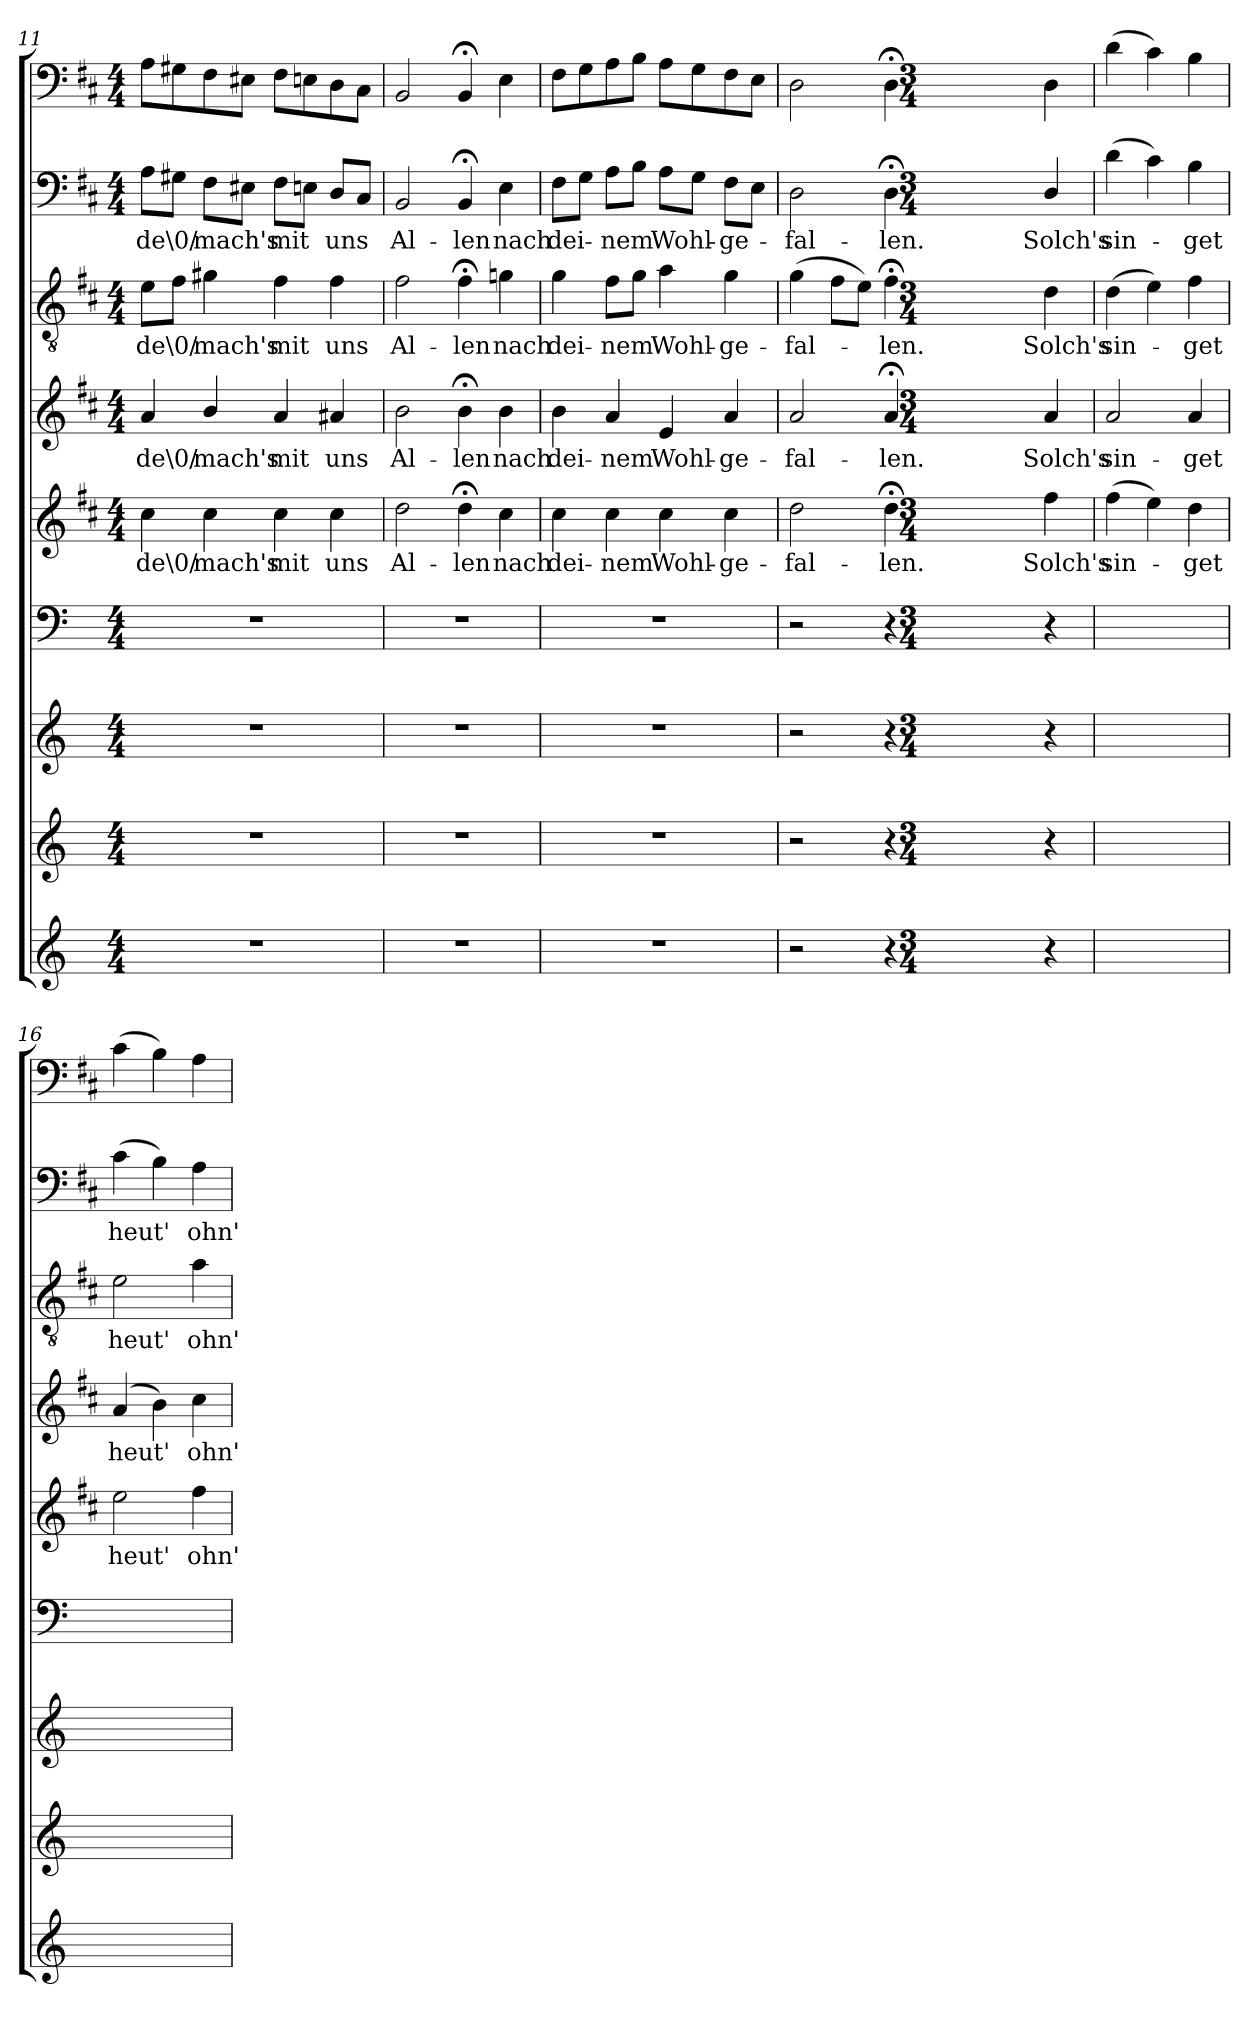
**kern	**kern	**kern	**kern	**kern	**text	**kern	**text	**kern	**text	**kern	**text	**kern
*part9	*part8	*part7	*part6	*part5	*part5	*part4	*part4	*part3	*part3	*part2	*part2	*part1
*staff9	*staff8	*staff7	*staff6	*staff5	*staff5	*staff4	*staff4	*staff3	*staff3	*staff2	*staff2	*staff1
*clefG2	*clefG2	*clefG2	*clefF4	*clefG2	*	*clefG2	*	*clefGv2	*	*clefF4	*	*clefF4
*k[]	*k[]	*k[]	*k[]	*k[f#c#]	*	*k[f#c#]	*	*k[f#c#]	*	*k[f#c#]	*	*k[f#c#]
*M4/4	*M4/4	*M4/4	*M4/4	*M4/4	*	*M4/4	*	*M4/4	*	*M4/4	*	*M4/4
=11	=11	=11	=11	=11	=11	=11	=11	=11	=11	=11	=11	=11
1r	1r	1r	1r	4cc#\	-de\0/	4a/	-de\0/	8e\L	-de\0/	8A\L	-de\0/	8A\L
.	.	.	.	.	.	.	.	8f#\J	.	8G#X\J	.	8G#X\
.	.	.	.	4cc#\	mach's	4b/	mach's	4g#X\	mach's	8F#\L	mach's	8F#\
.	.	.	.	.	.	.	.	.	.	8E#X\J	.	8E#X\J
.	.	.	.	4cc#\	mit	4a/	mit	4f#\	mit	8F#\L	mit	8F#\L
.	.	.	.	.	.	.	.	.	.	8En\J	.	8En\
.	.	.	.	4cc#\	uns	4a#X/	uns	4f#\	uns	8D/L	uns	8D\
.	.	.	.	.	.	.	.	.	.	8C#/J	.	8C#\J
=12	=12	=12	=12	=12	=12	=12	=12	=12	=12	=12	=12	=12
1r	1r	1r	1r	2dd\	Al-	2b\	Al-	2f#\	Al-	2BB/	Al-	2BB/
.	.	.	.	4dd;<\	-len	4b;<\	-len	4f#;<\	-len	4BB;</	-len	4BB;</
.	.	.	.	4cc#\	nach	4b\	nach	4gn\	nach	4E\	nach	4E\
=13	=13	=13	=13	=13	=13	=13	=13	=13	=13	=13	=13	=13
1r	1r	1r	1r	4cc#\	dei-	4b\	dei-	4g\	dei-	8F#\L	dei-	8F#\L
.	.	.	.	.	.	.	.	.	.	8G\J	.	8G\
.	.	.	.	4cc#\	-nem	4a/	-nem	8f#\L	-nem	8A\L	-nem	8A\
.	.	.	.	.	.	.	.	8g\J	.	8B\J	.	8B\J
.	.	.	.	4cc#\	Wohl-	4e/	Wohl-	4a\	Wohl-	8A\L	Wohl-	8A\L
.	.	.	.	.	.	.	.	.	.	8G\J	.	8G\
.	.	.	.	4cc#\	-ge-	4a/	-ge-	4g\	-ge-	8F#\L	-ge-	8F#\
.	.	.	.	.	.	.	.	.	.	8E\J	.	8E\J
=14	=14	=14	=14	=14	=14	=14	=14	=14	=14	=14	=14	=14
2r	2r	2r	2r	2dd\	-fal-	2a/	-fal-	(4g\	-fal-	2D\	-fal-	2D\
.	.	.	.	.	.	.	.	8f#\L	.	.	.	.
.	.	.	.	.	.	.	.	8e\J)	.	.	.	.
4r	4r	4r	4r	4dd;<\	-len.	4a;</	-len.	4f#;<\	-len.	4D;<\	-len.	4D;<\
*M3/4	*M3/4	*M3/4	*M3/4	*M3/4	*	*M3/4	*	*M3/4	*	*M3/4	*	*M3/4
4r	4r	4r	4r	4ff#\	Solch's	4a/	Solch's	4d\	Solch's	4D/	Solch's	4D\
=15	=15	=15	=15	=15	=15	=15	=15	=15	=15	=15	=15	=15
2.r	2.r	2.r	2.r	(4ff#\	sin-	2a/	sin-	(4d\	sin-	(4d\	sin-	(4d\
.	.	.	.	4ee\)	.	.	.	4e\)	.	4c#\)	.	4c#\)
.	.	.	.	4dd\	-get	4a/	-get	4f#\	-get	4B\	-get	4B\
=16	=16	=16	=16	=16	=16	=16	=16	=16	=16	=16	=16	=16
2.r	2.r	2.r	2.r	2ee\	heut'	(4a/	heut'	2e\	heut'	(4c#\	heut'	(4c#\
.	.	.	.	.	.	4b\)	.	.	.	4B\)	.	4B\)
.	.	.	.	4ff#\	ohn'	4cc#\	ohn'	4a\	ohn'	4A\	ohn'	4A\
=	=	=	=	=	=	=	=	=	=	=	=	=
*-	*-	*-	*-	*-	*-	*-	*-	*-	*-	*-	*-	*-
